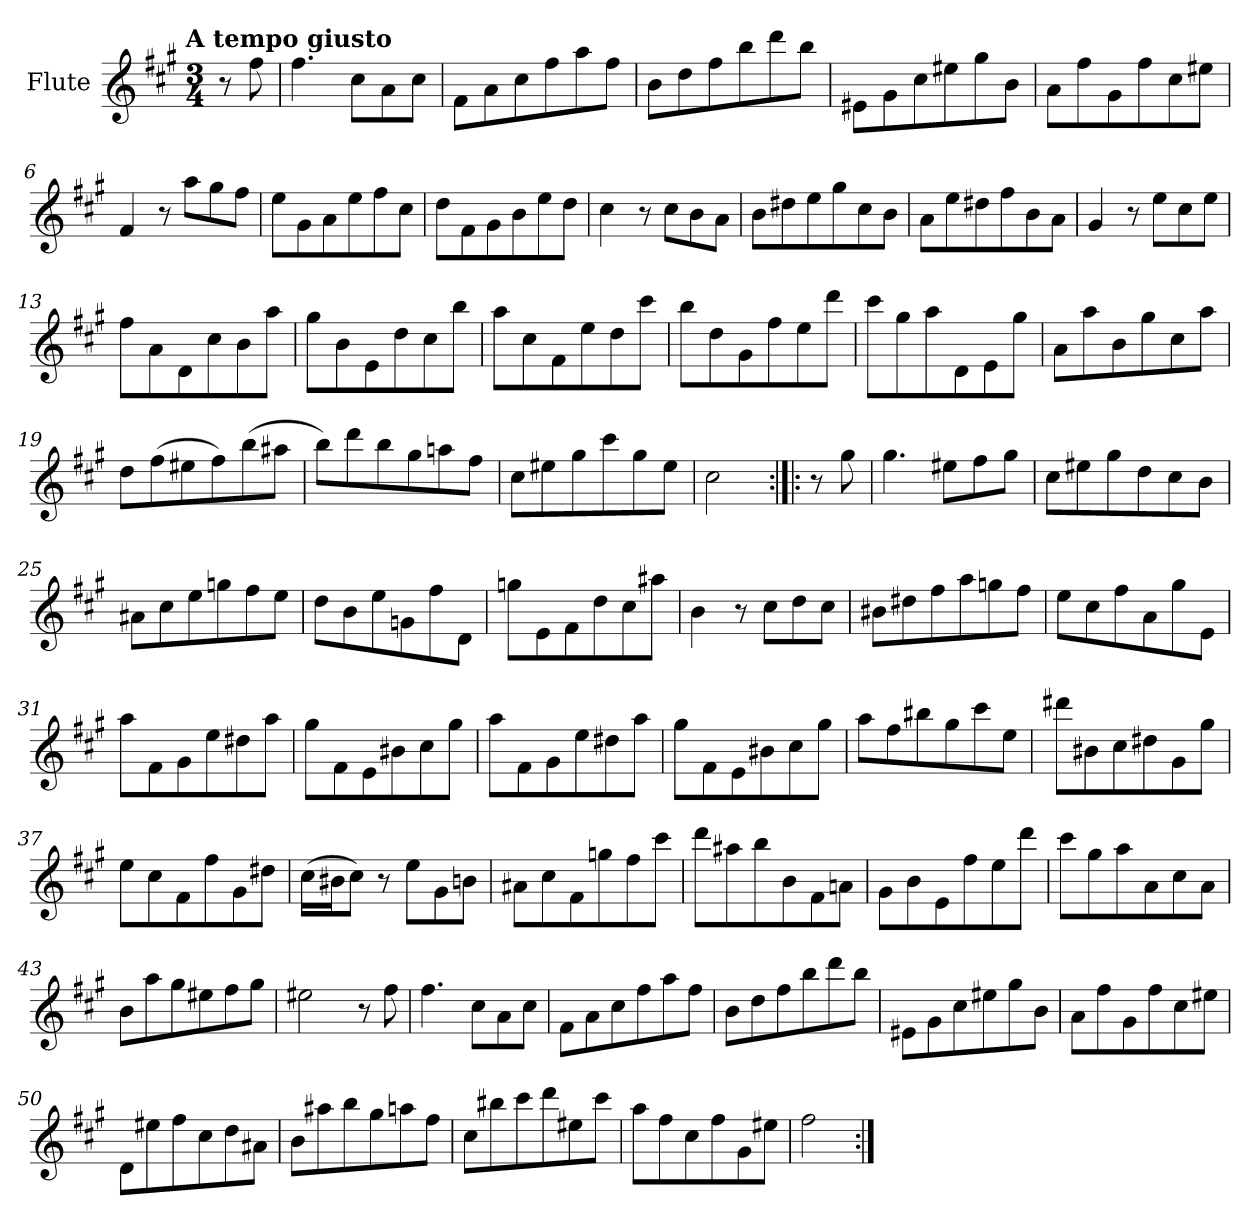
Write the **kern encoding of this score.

**kern
*part1
*staff1
*I"Flute
*I'Fl
*clefG2
*k[f#c#g#]
*f#:
!!LO:TX:omd:t=A tempo giusto
*M3/4
=
8r
8ff#
=1
4.ff#
8cc#L
8a
8cc#J
=2
8f#L
8a
8cc#
8ff#
8aa
8ff#J
=3
8bL
8dd
8ff#
8bb
8ddd
8bbJ
=4
8e#XL
8g#
8cc#
8ee#X
8gg#
8bJ
=5
8aL
8ff#
8g#
8ff#
8cc#
8ee#XJ
=6
4f#
8r
8aaL
8gg#
8ff#J
=7
8eeL
8g#
8a
8ee
8ff#
8cc#J
=8
8ddL
8f#
8g#
8b
8ee
8ddJ
=9
4cc#
8r
8cc#L
8b
8aJ
=10
8bL
8dd#X
8ee
8gg#
8cc#
8bJ
=11
8aL
8ee
8dd#X
8ff#
8b
8aJ
=12
4g#
8r
8eeL
8cc#
8eeJ
=13
8ff#L
8a
8d
8cc#
8b
8aaJ
=14
8gg#L
8b
8e
8dd
8cc#
8bbJ
=15
8aaL
8cc#
8f#
8ee
8dd
8ccc#J
=16
8bbL
8dd
8g#
8ff#
8ee
8dddJ
=17
8ccc#L
8gg#
8aa
8d
8e
8gg#J
=18
8aL
8aa
8b
8gg#
8cc#
8aaJ
=19
8ddL
(8ff#
8ee#X
8ff#)
(8bb
8aa#XJ
=20
8bbL)
8ddd
8bb
8gg#
8aan
8ff#J
=21
8cc#L
8ee#X
8gg#
8ccc#
8gg#
8ee#J
=22
2cc#
=:|!|:
8r
8gg#
=23
4.gg#
8ee#XL
8ff#
8gg#J
=24
8cc#L
8ee#X
8gg#
8dd
8cc#
8bJ
=25
8a#XL
8cc#
8ee
8ggn
8ff#
8eeJ
=26
8dd\L
8b
8ee
8gn
8ff#
8dJ
=27
8ggnL
8e
8f#
8dd
8cc#
8aa#XJ
=28
4b
8r
8cc#L
8dd
8cc#J
=29
8b#XL
8dd#X
8ff#
8aa
8ggn
8ff#J
=30
8eeL
8cc#
8ff#
8a
8gg#
8eJ
=31
8aaL
8f#
8g#
8ee
8dd#X
8aaJ
=32
8gg#L
8f#
8e
8b#X
8cc#
8gg#J
=33
8aaL
8f#
8g#
8ee
8dd#X
8aaJ
=34
8gg#L
8f#
8e
8b#X
8cc#
8gg#J
=35
8aaL
8ff#
8bb#X
8gg#
8ccc#
8eeJ
=36
8ddd#XL
8b#X
8cc#
8dd#X
8g#
8gg#J
=37
8eeL
8cc#
8f#
8ff#
8g#
8dd#XJ
=38
(16cc#LL
16b#XJ
8cc#J)
8r
8eeL
8g#
8bnJ
=39
8a#XL
8cc#
8f#
8ggn
8ff#
8ccc#J
=40
8dddL
8aa#X
8bb
8b
8f#
8anJ
=41
8g#L
8b
8e
8ff#
8ee
8dddJ
=42
8ccc#L
8gg#
8aa
8a
8cc#
8aJ
=43
8bL
8aa
8gg#
8ee#X
8ff#
8gg#J
=44
2ee#X
8r
8ff#
=45
4.ff#
8cc#L
8a
8cc#J
=46
8f#L
8a
8cc#
8ff#
8aa
8ff#J
=47
8bL
8dd
8ff#
8bb
8ddd
8bbJ
=48
8e#XL
8g#
8cc#
8ee#X
8gg#
8bJ
=49
8aL
8ff#
8g#
8ff#
8cc#
8ee#XJ
=50
8d\L
8ee#X
8ff#
8cc#
8dd
8a#XJ
=51
8bL
8aa#X
8bb
8gg#
8aan
8ff#J
=52
8cc#L
8bb#X
8ccc#
8ddd
8ee#X
8ccc#J
=53
8aaL
8ff#
8cc#
8ff#
8g#
8ee#XJ
=54
2ff#
=:|!
*-
